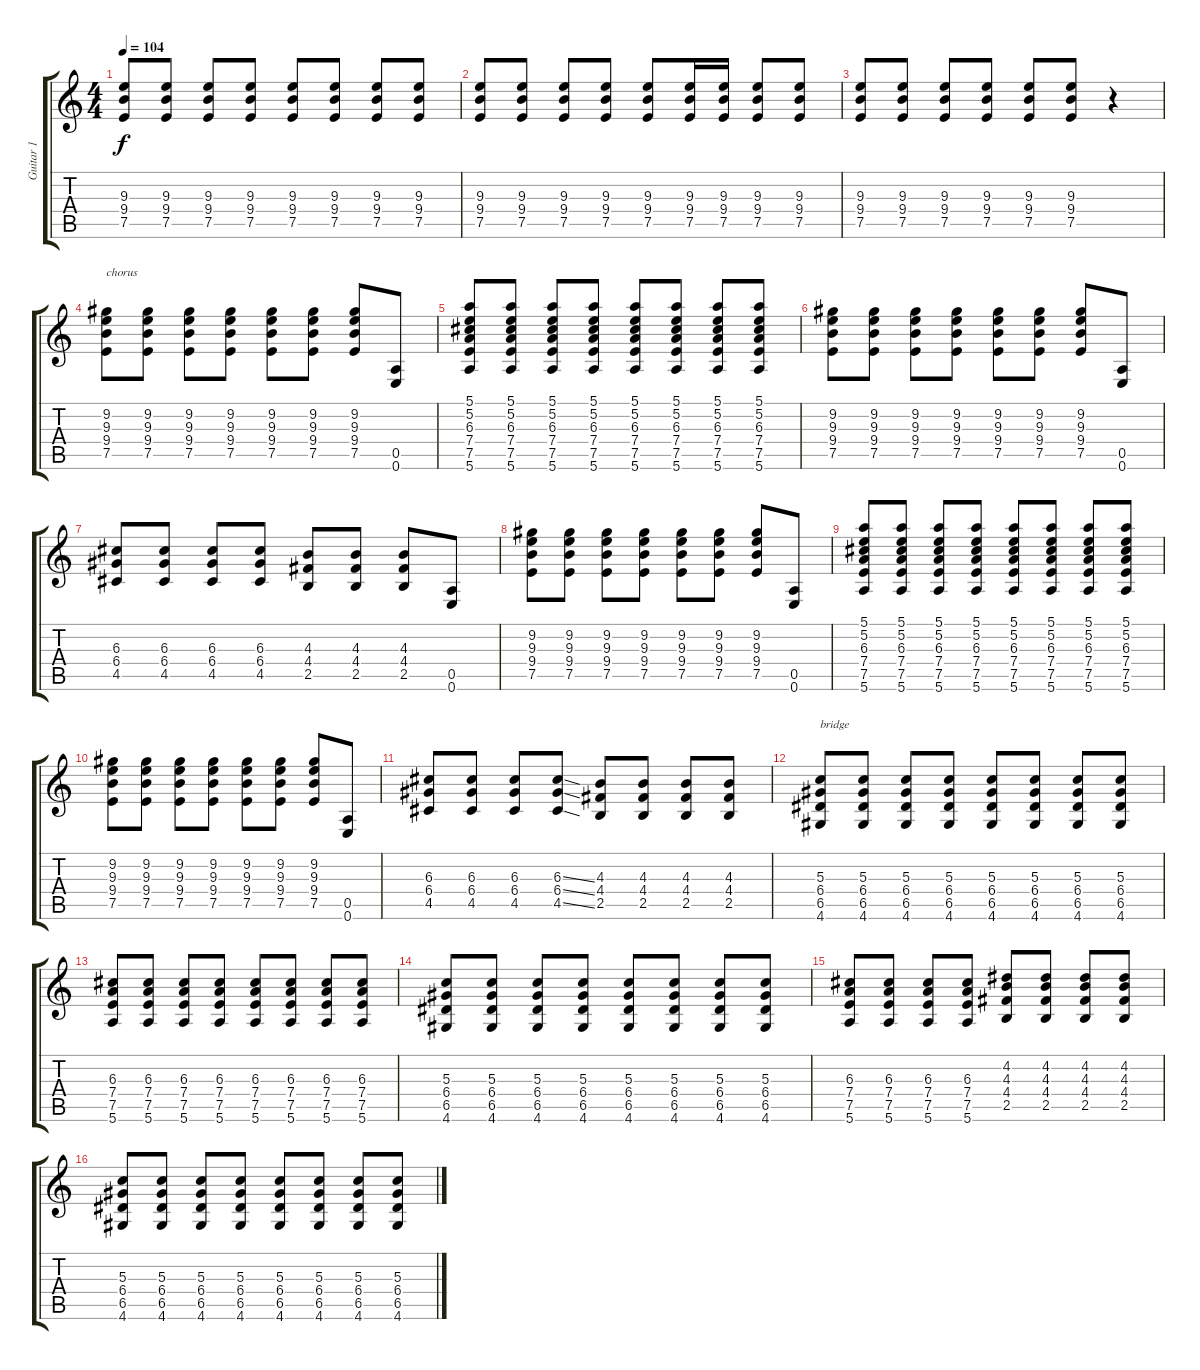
\track ("Guitar 1" "Guitar 1") {instrument distortionguitar}
\staff {score tabs}
\tuning (E4 B3 G3 D3 A2 E2) {hide}
\ts (4 4)
\tempo 104
\clef g2
\ks c
(9.3 9.4 7.5).8{dy f} (9.3 9.4 7.5).8 (9.3 9.4 7.5).8 (9.3 9.4 7.5).8 (9.3 9.4 7.5).8 (9.3 9.4 7.5).8 (9.3 9.4 7.5).8 (9.3 9.4 7.5).8 |
(9.3 9.4 7.5).8 (9.3 9.4 7.5).8 (9.3 9.4 7.5).8 (9.3 9.4 7.5).8 (9.3 9.4 7.5).8 (9.3 9.4 7.5).16 (9.3 9.4 7.5).16 (9.3 9.4 7.5).8 (9.3 9.4 7.5).8 |
(9.3 9.4 7.5).8 (9.3 9.4 7.5).8 (9.3 9.4 7.5).8 (9.3 9.4 7.5).8 (9.3 9.4 7.5).8 (9.3 9.4 7.5).8 r.4 |
(9.2 9.3 9.4 7.5).8{txt "chorus"} (9.2 9.3 9.4 7.5).8 (9.2 9.3 9.4 7.5).8 (9.2 9.3 9.4 7.5).8 (9.2 9.3 9.4 7.5).8 (9.2 9.3 9.4 7.5).8 (9.2 9.3 9.4 7.5).8 (0.5 0.6).8 |
(5.1 5.2 6.3 7.4 7.5 5.6).8 (5.1 5.2 6.3 7.4 7.5 5.6).8 (5.1 5.2 6.3 7.4 7.5 5.6).8 (5.1 5.2 6.3 7.4 7.5 5.6).8 (5.1 5.2 6.3 7.4 7.5 5.6).8 (5.1 5.2 6.3 7.4 7.5 5.6).8 (5.1 5.2 6.3 7.4 7.5 5.6).8 (5.1 5.2 6.3 7.4 7.5 5.6).8 |
(9.2 9.3 9.4 7.5).8 (9.2 9.3 9.4 7.5).8 (9.2 9.3 9.4 7.5).8 (9.2 9.3 9.4 7.5).8 (9.2 9.3 9.4 7.5).8 (9.2 9.3 9.4 7.5).8 (9.2 9.3 9.4 7.5).8 (0.5 0.6).8 |
(6.3 6.4 4.5).8 (6.3 6.4 4.5).8 (6.3 6.4 4.5).8 (6.3 6.4 4.5).8 (4.3 4.4 2.5).8 (4.3 4.4 2.5).8 (4.3 4.4 2.5).8 (0.5 0.6).8 |
(9.2 9.3 9.4 7.5).8 (9.2 9.3 9.4 7.5).8 (9.2 9.3 9.4 7.5).8 (9.2 9.3 9.4 7.5).8 (9.2 9.3 9.4 7.5).8 (9.2 9.3 9.4 7.5).8 (9.2 9.3 9.4 7.5).8 (0.5 0.6).8 |
(5.1 5.2 6.3 7.4 7.5 5.6).8 (5.1 5.2 6.3 7.4 7.5 5.6).8 (5.1 5.2 6.3 7.4 7.5 5.6).8 (5.1 5.2 6.3 7.4 7.5 5.6).8 (5.1 5.2 6.3 7.4 7.5 5.6).8 (5.1 5.2 6.3 7.4 7.5 5.6).8 (5.1 5.2 6.3 7.4 7.5 5.6).8 (5.1 5.2 6.3 7.4 7.5 5.6).8 |
(9.2 9.3 9.4 7.5).8 (9.2 9.3 9.4 7.5).8 (9.2 9.3 9.4 7.5).8 (9.2 9.3 9.4 7.5).8 (9.2 9.3 9.4 7.5).8 (9.2 9.3 9.4 7.5).8 (9.2 9.3 9.4 7.5).8 (0.5 0.6).8 |
(6.3 6.4 4.5).8 (6.3 6.4 4.5).8 (6.3 6.4 4.5).8 (6.3{ss} 6.4{ss} 4.5{ss}).8 (4.3 4.4 2.5).8 (4.3 4.4 2.5).8 (4.3 4.4 2.5).8 (4.3 4.4 2.5).8 |
(5.3 6.4 6.5 4.6).8{txt "bridge"} (5.3 6.4 6.5 4.6).8 (5.3 6.4 6.5 4.6).8 (5.3 6.4 6.5 4.6).8 (5.3 6.4 6.5 4.6).8 (5.3 6.4 6.5 4.6).8 (5.3 6.4 6.5 4.6).8 (5.3 6.4 6.5 4.6).8 |
(6.3 7.4 7.5 5.6).8 (6.3 7.4 7.5 5.6).8 (6.3 7.4 7.5 5.6).8 (6.3 7.4 7.5 5.6).8 (6.3 7.4 7.5 5.6).8 (6.3 7.4 7.5 5.6).8 (6.3 7.4 7.5 5.6).8 (6.3 7.4 7.5 5.6).8 |
(5.3 6.4 6.5 4.6).8 (5.3 6.4 6.5 4.6).8 (5.3 6.4 6.5 4.6).8 (5.3 6.4 6.5 4.6).8 (5.3 6.4 6.5 4.6).8 (5.3 6.4 6.5 4.6).8 (5.3 6.4 6.5 4.6).8 (5.3 6.4 6.5 4.6).8 |
(6.3 7.4 7.5 5.6).8 (6.3 7.4 7.5 5.6).8 (6.3 7.4 7.5 5.6).8 (6.3 7.4 7.5 5.6).8 (4.2 4.3 4.4 2.5).8 (4.2 4.3 4.4 2.5).8 (4.2 4.3 4.4 2.5).8 (4.2 4.3 4.4 2.5).8 |
(5.3 6.4 6.5 4.6).8 (5.3 6.4 6.5 4.6).8 (5.3 6.4 6.5 4.6).8 (5.3 6.4 6.5 4.6).8 (5.3 6.4 6.5 4.6).8 (5.3 6.4 6.5 4.6).8 (5.3 6.4 6.5 4.6).8 (5.3 6.4 6.5 4.6).8
